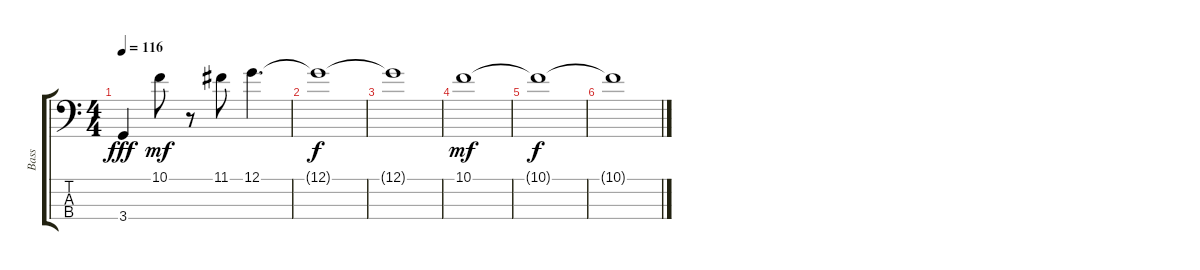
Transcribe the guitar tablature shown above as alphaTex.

\track ("Bass" "Bass") {instrument electricbassfinger}
\staff {score tabs}
\tuning (G2 D2 A1 E1) {hide}
\ts (4 4)
\tempo 116
\clef f4
\ks c
3.4.4{dy fff} 10.1.8{dy mf} r.8 11.1.8 12.1.4{d} |
12.1{t}.1{dy f} |
12.1{t}.1 |
10.1.1{dy mf} |
10.1{t}.1{dy f} |
10.1{t}.1
